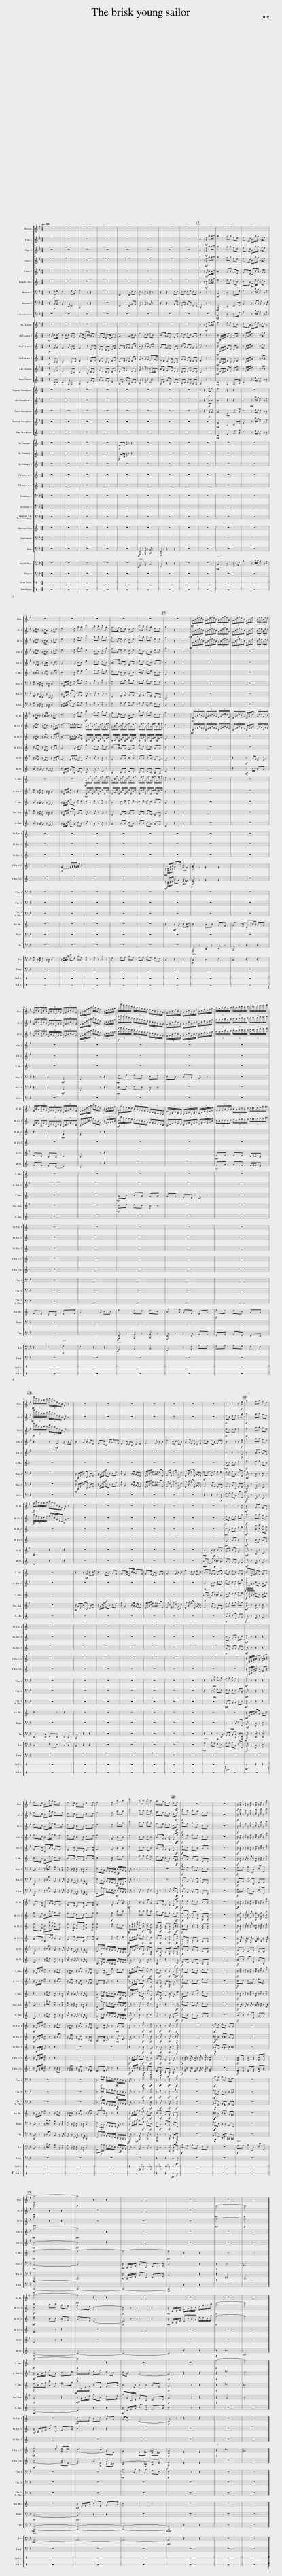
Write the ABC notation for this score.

X:1
%%score [ 1 [ 2 3 ] [ 4 5 ] 6 [ 7 8 ] 9 ] [ 10 [ 11 12 13 ] 14 15 ] [ 16 17 18 19 20 ] [ [ 21 22 23 ] [ ( 24 25 ) ( 26 27 ) ] [ 28 29 30 ] 31 32 33 ] [ 34 35 36 37 ]
L:1/8
Q:1/4=100
M:3/4
I:linebreak $
K:Bb
V:1 treble+8
V:2 treble
V:3 treble
V:4 treble
V:5 treble
V:6 treble transpose=-7
V:7 bass
V:8 bass
V:9 bass transpose=-12
V:10 treble transpose=3
V:11 treble transpose=-2
V:12 treble transpose=-2
V:13 treble transpose=-2
V:14 treble transpose=-9
V:15 treble transpose=-14
V:16 treble transpose=-2
V:17 treble transpose=-9
V:18 treble transpose=-14
V:19 treble transpose=-21
V:20 treble transpose=-26
V:21 treble transpose=-2
V:22 treble transpose=-2
V:23 treble transpose=-2
V:24 treble transpose=-7
V:25 treble transpose="-7 "
V:26 treble transpose=-7
V:27 treble transpose="-7 "
V:28 bass
V:29 bass
V:30 bass
V:31 treble transpose=-14
V:32 bass
V:33 bass
V:34 bass-8
V:35 bass
V:36 perc stafflines=1
K:none
V:37 perc stafflines=1
K:none
V:1
 z6 | z6 | z6 | z6 | z6 | %5
 z6 | z6 | z6 | z6 | z6 | %10
 z6 |$ z6 | z6 | z6 | z6 | %15
 z6 | z6 | (6:4:6F/B/d/f/d/B/ (6:4:6F/B/d/f/d/B/ (6:4:6G/B/e/g/e/G/ | (6:4:6F/B/d/f/d/B/ (3F/B/d/f (3B/f/e/(3A/e/d/ |$ (3G/d/c/(3F/c/B/ (6:4:6E/B/A/D/A/G/ (6:4:6D/G/B/d/B/G/ | %20
 (6:4:6F/A/c/f/a/c'/ (3f'/c'/a/f (6:4:6z/ d/e/f/g/a/ |!f! (6:4:6b/b'/a'/g'/f'/e'/ (6:4:6d'/c'/b/a/g/f/ (6:4:6e/d/c/B/A/G/ | (6:4:6F/A/c/e/c/A/ (6:4:6G/B/d/A/c/e/ (6:4:6B/d/f/d/f/a/ | (6:4:6b/a/b/c'/b/c'/ (6:4:6d'/c'/d'/e'/d'/e'/ (6:4:6f'/=e'/f'/g'/^g'/a'/ |$!ff! (6:4:6b'/f'/d'/b/c'/d'/ (6:4:6f'/d'/b/f/d/B/ F z | %25
 z6 | z6 | z6 | z6 | z6 | %30
 z6 | z6 | z2 z2 z!f! f | b2 ab ge |$ f>d Bb/a/ gf | %35
 e>d c>B d>e | f3 f bb | e'2 c'c' d'b | a>g fe d!ff!f | z6 | %40
 z6 |!f! z/ e/ z/ c/ z/ d/ z/ e/ z/ f/ z/ a/ |$!mp! b6- |!p! b2 z2 z2 | z6 | %45
 z6 | z6 | z6 |] %48
V:2
 z6 | z6 | z6 | z6 | z6 | %5
 z6 | z6 | z6 | z2 z!mf! f bb/d'/ | b2 ab ge | %10
 f>d Bb/a/ z/ g/f |$ z/ e/d z/ c/B z/ d/e | f3 f bb | e'2 c'c' d'b | a>g fe df | %15
 e'c' d'b ff | b2 z2 z2 |!mf!!mf! (6:4:6F/B/d/f/d/B/ (6:4:6F/B/d/f/d/B/ (6:4:6G/B/e/g/e/G/ | (6:4:6F/B/d/f/d/B/ (3F/B/d/f (3B/f/e/(3A/e/d/ |$ (3G/d/c/(3F/c/B/ (6:4:6E/B/A/D/A/G/ (6:4:6D/G/B/d/B/G/ | %20
 (6:4:6F/A/c/f/a/c'/ (3f'/c'/a/f (6:4:6z/ d/e/f/g/a/ |!f! (6:4:6b/b'/a'/g'/f'/e'/ (6:4:6d'/c'/b/a/g/f/ (6:4:6e/d/c/B/A/G/ | (6:4:6F/A/c/e/c/A/ (6:4:6G/B/d/A/c/e/ (6:4:6B/d/f/d/f/a/ | (6:4:6b/a/b/c'/b/c'/ (6:4:6d'/c'/d'/e'/d'/e'/ (6:4:6f'/=e'/f'/g'/^g'/a'/ |$!ff! (6:4:6b'/f'/d'/b/c'/d'/ (6:4:6f'/d'/b/f/d/B/ F z | %25
 z6 | z6 | z6 | z6 | z6 | %30
 z6 | z6 |!p! ec de fa |!f! b2 ab ge |$ f>d Bb/a/ g>f | %35
 e>d c>B d>e | f3 f bb | e'2 c'c' d'b | a>g fe d!ff!f |!f! e'c' d'b ff | %40
 z6 |!f! z/ e'/ z/ c'/ z/ d'/ z/ e'/ z/ f'/ z/ f'/ |$!mp! f'2 z2 z2 | z6 | z6 | %45
 z6 |!mp! d'6- |!p! d'6 |] %48
V:3
 z6 | z6 | z6 | z6 | z6 | %5
 z6 | z6 | z6 | z2 z!mf! f bb/d'/ | b2 ab ge | %10
 f>d Bb/a/ z/ g/f |$ z/ e/d z/ c/B z/ d/e | f3 f bb | e'2 c'c' d'b | a>g fe df | %15
 e'c' d'b ff | b2 z2 z2 |!mf! (6:4:6F/B/d/f/d/B/ (6:4:6F/B/d/f/d/B/ (6:4:6G/B/e/g/e/G/ | (6:4:6F/B/d/f/d/B/ (3F/B/d/f (3B/f/e/(3A/e/d/ |$ (3G/d/c/(3F/c/B/ (6:4:6E/B/A/D/A/G/ (6:4:6D/G/B/d/B/G/ | %20
 (6:4:6F/A/c/f/a/c'/ (3f'/c'/a/f (6:4:6z/ d/e/f/g/a/ |!f! (6:4:6b/b'/a'/g'/f'/e'/ (6:4:6d'/c'/b/a/g/f/ (6:4:6e/d/c/B/A/G/ | (6:4:6F/A/c/e/c/A/ (6:4:6G/B/d/A/c/e/ (6:4:6B/d/f/d/f/a/ | (6:4:6b/a/b/c'/b/c'/ (6:4:6d'/c'/d'/e'/d'/e'/ (6:4:6f'/=e'/f'/g'/^g'/a'/ |$!ff! (6:4:6b'/f'/d'/b/c'/d'/ (6:4:6f'/d'/b/f/d/B/ F z | %25
 z6 | z6 | z6 | z6 | z6 | %30
 z6 | z6 |!p! ec de f2 |!f! f2 ab ge |$ f>d Bb/a/ g>f | %35
 e>d c>B d>e | f3 f bb | e'2 c'c' d'b | a>g fe d!ff!f |!f! c'a be dc | %40
 z6 |!f! z/ b/ z/ a/ z/ b/ z/ b/ z/ d'/ z/ e'/ |$!mp! d'2 z2 z2 | z6 | z6 | %45
 z6 |!mp! f6- |!p! f6 |] %48
V:4
 z6 | z6 | z6 | z6 | z6 | %5
 z6 | z6 | z6 | z2 z!mf! f bb/d'/ | b2 ab ge | %10
 f>d Bb/a/ z/ g/f |$ z/ e/d z/ c/B z/ d/e | f3 f bb | e2 cc db | a>g fe df | %15
 ec dB ff | b2 z2 z2 | z6 | z6 |$ z6 | %20
 z6 | z6 | z6 | z6 |$ z2 z!mf! F BB/d/ | %25
 B2 AB GE | F>D B,B/A/ G>F | E>D CB, DE | F3 F BB | e2 cc dB | %30
 A>G FE DF | ec dB FF | B3 z z!f! f | b2 ab ge |$ f>d Bb/a/ gf | %35
 e>d c>B d>e | f3 F BB | e2 cc dB | A>G FE D!ff!!ff!f |!f! gf fe dc | %40
 z6 |!f! z/ e/ z/ f/ z/ f/ z/ g/ z/ a/ z/ c'/ |$!mp! b6- |!pp! b4 z2 | z6 | %45
 z6 | z6 | z6 |] %48
V:5
 z6 | z6 | z6 | z6 | z6 | %5
 z6 | z6 | z6 | z2 z!mf! F BB/d/ | B2 AB GE | %10
 F>D B,B/A/ z/ G/F |$ z/ E/D z/ C/B, z/ D/E | F3 F BB | e2 cc dB | A>G FE DF | %15
 ec dB FF | B2 z2 z2 | z6 | z6 |$ z6 | %20
 z6 | z6 | z6 | z6 |$ z6 | %25
 z6 | z6 | z6 | z6 | z6 | %30
 z6 | z6 | z2 z2 z!f! F | B2 AB GE |$ F>D B,B/A/ GF | %35
 E>D C>B, D>E | F3 F BB | e2 cc dB | A>G FE D!ff!F |!f!!f! ec dB AA | %40
 z6 |!f! z/ B/ z/ c/ z/ d/ z/ e/ z/ f/ z/ f/ |$!mp! B6- |!pp! B4 z2 | z6 | %45
 z6 | z6 | z6 |] %48
V:6
[K:F] z6 | z6 | z6 | z6 | z6 | %5
 z6 | z6 | z6 | z2 z!mf! c ff/a/ | f2 ef dB | %10
 c>A Ff/e/ z/ d/c |$ z/ B/A z/ G/F z/ A/B | c3 c ff | b2 gg af | e>d cB Ac | %15
 bg af cc | F2 z2 z2 | z6 | z6 |$ z6 | %20
 z6 | z6 | z6 | z6 |$ z6 | %25
 z6 | z6 | z6 | z6 | z6 | %30
 z6 | z6 |!mp! Bd cd e2 |!f! f2 ef dB |$ c>A Ff/e/ dc | %35
 B>A G>F A>B | c3 c ff | b2 gg af | e>d cB A!ff!^F |!f! BG A=F CC | %40
 z6 |!f! z/ B/ z/ G/ z/ A/ z/ B/ z/ c/ z/ e/ |$!mp! f6- | f6- | f6- | %45
!pp! f2 z2 z2 | z6 | z6 |] %48
V:7
 z2 z2!p! F,G, | F,4 G,>A, | B,3 z z2 | z6 | F,,3 F,, F,F, | %5
 E, z F, z F, z | z2 z2 F,F, | E,F, F,G, F,E, | D,3 z z2 |!mf! B,,2 D,2 E,>G, | %10
 B,2 z D/C/ B, z/ A,/ |$ G, z/ F,/ E, z/ D,/ C,2 | z/ F,,/A,,/C,/ F,A, DC | B, z C z D z | A,2 B,C DC | %15
 B,C DB, A,G, | F,2 z2 z2 | z6 | z6 |$ z2 z2!mf! G,,2 | %20
 F,,3 z z2 |!mp! G,B, A,G, F,G, | F,E, D,C, B,, z | z6 |$ z6 | %25
!mf! z/ B,,,/F,,/B,,/ D,D,, E,,G,, | z/ B,,/F,/B,/ DD, E,G, | B, B,,2 D,/C,/ B,,/A,,/G,, | F,,/A,,/C,/F,/ A,B,/A,/ G,G,, | _A,,F, =A,,F, B,,F, | %30
 F,,C,/F,/ A,F,, B,,/A,,/G,, | _G,F,- F,B, A,=G, | G,A, B,C, F,F,, |!mf! B,, z D, z E, z |$ B,, z z/ D/C B, z/ A,/ | %35
 G, z/ F,/ E, z/ D,/ C,2 | F,C,/B,,/ A,,/G,,/F,,/E,,/!ff! D,/C,/B,,/A,,/ | G,, z z2 z2 | z6 |!f! CA, B,G, F,E, | %40
 z6 |!f! G,A, B,C, F,F,, |$!mp! B,,6- | B,,6 |!mf! z/ B,,,/D,,/F,,/ B,,D,, E,,>G,, | %45
 B,,4 z2 |!p! z2 D,4 | _A,,6 |] %48
V:8
 z2 z2!p! B,,B,, | B,,3 D,, E,,2 | B,,,3 z z2 | z6 | F,,3 F,, B,,A,, | %5
 G,, z A,, z B,, z | z2 z2 B,,A,, | G,,A,, B,,G,, F,,E,, | B,,,3 z z2 |!mf! B,,,2 D,,2 E,,>G,, | %10
 B,,2 z D,/C,/ B,, z/ A,,/ |$ G,, z/ F,,/ E,, z/ D,,/ C,,2 | z/ F,,/A,,/C,/ F,F,, B,,A,, | G,, z A,, z B,, z | F,,2 G,,A,, B,,A,, | %15
 G,,A,, B,,G,, F,,E,, | B,,,2 z2 z2 | z6 | z6 |$ z2 z2!mf! G,,2 | %20
 F,,3 z z2 |!mp! E,G, F,E, D, z | z6 | z6 |$ z6 | %25
!mf! z/ B,,,/F,,/B,,/ D,D,, E,,G,, | z/ B,,/F,/B,/ DD, E,G, | B, B,,2 D,/C,/ B,,/A,,/G,, | F,,/A,,/C,/F,/ A,B,/A,/ G,G,, | _A,,F, =A,,F, B,,F, | %30
 F,,C,/F,/ A,F,, B,,/A,,/G,, | A,,2 B,,G,, F,,E,, | G,,A,, B,,C,, F,,F,, |!mf! B,,, z D,, z E,, z |$ B,,, z z/ D,/C, B,, z/ A,,/ | %35
 G,, z/ F,,/ E,, z/ D,,/ C,,2 | F,C,/B,,/ A,,/G,,/F,,/E,,/!ff! D,,/C,,/B,,,/A,,/ | G,, z z2 z2 | z6 |!f! C,A,, B,,G,, F,,E,, | %40
 z6 |!f! G,,A,, B,,C,, F,,F,, |$!mp! B,,,6- | B,,,6 |!mf! z/ B,,,/D,,/F,,/ B,,D,, E,,>G,, | %45
 B,,4 z2 |!p! z2 =E,,4 | B,,,6 |] %48
V:9
 z6 | z6 | z6 | z6 | z6 | %5
 z6 | z6 | z6 | z6 |!mf! B,,2 D,2 E,>G, | %10
 B,2 z D/C/ B, z/ A,/ |$ G, z/ F,/ E, z/ D,/ C,2 | z/ F,/A,/C/ FF, B,A, | G, z A, z B, z | F,2 G,A, B,A, | %15
 G,A, B,G, F,E, | B,,2 z2 z2 | z6 | z6 |$ z6 | %20
 z6 | z6 | z6 | z6 |$ z6 | %25
 z6 | z6 | z6 | z6 | z6 | %30
 z6 | z2 z2 z!p! E, | G,A, B,C, F,F,, |!f! B,,, z D,, z E,, z |$ B,,, z z/ D,/C, B,, z/ A,,/ | %35
 G,, z/ F,,/ E,, z/ D,,/ C,,2 | F,,C/B,/ A,/G,/F,/E,/!ff! D,/C,/B,,/A,,/ | G,, z A,, z B,, z | F,, z z C, D,!ff!G,, |!f! C,A,, B,,G,, F,,E,, | %40
 z6 |!f! G,A, B,C, F,F,, |$!mf! B,,,6- | B,,,6- | B,,,6- | %45
!p! B,,,2 z2 z2 | z6 | z6 |] %48
V:10
[K:G] z6 | z6 | z6 | z6 | z6 | %5
 z6 | z6 | z6 | z2 z!mf! d gg/b/ | g2 fg ec | %10
 d>B Gg/f/ z/ e/d/ z/ |$ z/ c/B/ z/ z/ A/G/ z/ z/ B/c | d3 d gg |!mf! c'2 aa bg | f>e dc Bd | %15
 c'a bg dd | g2 z2 z2 |!mf! (6:4:6D/G/B/d/B/G/ (6:4:6D/G/B/d/B/G/ (6:4:6E/G/c/e/c/E/ | (6:4:6D/G/B/d/B/G/ (3D/G/B/d (3G/d/c/(3F/c/B/ |$ (3E/B/A/(3D/A/G/ (6:4:6C/G/F/B,/F/E/ (6:4:6B,/E/G/B/G/E/ | %20
 (6:4:6D/F/A/d/f/a/ (3d'/a/f/d (6:4:6z/ B/c/d/e/f/ |!f! (6:4:6G/g/f/e/d/c/ (6:4:6B/A/G/F/E/D/ (6:4:6C/B,/A,/G,/F,/E,/ | (6:4:6D/F,/A,/C/A,/F,/ (6:4:6E,/G,/B,/F,/A,/C/ (6:4:6G,/B,/D/B,/D/F/ | (6:4:6G/F/G/A/G/A/ (6:4:6B/A/B/c/B/c/ (6:4:6d/^c/d/e/=f/^f/ |$!ff! (6:4:6g/d'/b/g/a/b/ (6:4:6d'/b/g/d/B/G/ D z | %25
 z6 | z6 | z6 | z6 | z6 | %30
 z6 | z6 | z2 z2 z d |!mf! B2 FG EC |$ D>B, G,G/F/ ED | %35
 C>B, A,>G, B,>C | D3 D GG |!ff! c2 AA BG | F>E DC B,!ff!d |!f! ed dc BA | %40
 z6 |!f!!f! z/ c/ z/ d/ z/ d/ z/ e/ z/ f/ z/ a/ |$ g6- |!pp! g2 z2 z2 | z6 | %45
 z6 | z6 | z6 |] %48
V:11
[K:C] z2!mp! z G cc/e/ | c2 Bc AF | G>E Cc/B/ AG | F>E D>C EF | G3 G cc | %5
 f2 dd ec | B>A GF EG | fd ec GG | c3 z z2 |!mf! z/ G,/C/E/ GE FA | %10
 z/ E/G/c/ e2 z/ a/g |$ z/ f/e z/ d/c z/ A/c/e/ | d2- d/e/f/d/ ed | G/c/g/G/ d/g/G/e/ g/G/f/g/ | G/B/g/G/ c/g/G/d/ g/G/e/g/ | %15
 G/f/g/G/ e/g/G/f/ g/G/^f/g/ | e2 z2 z2 |!mf! (6:4:6G,/C/E/G/E/C/ (6:4:6G,/C/E/G/E/C/ (6:4:6A,/C/F/A/F/C/ | (6:4:6G,/C/E/G/E/C/ (3G,/C/E/G (3C/G/F/(3B,/F/E/ |$ (3A,/E/D/(3G,/D/C/ (6:4:6F,/C/B,/E,/B,/A,/ (6:4:6E,/A,/C/E/C/A,/ | %20
 (6:4:6G,/B,/D/G/B/d/ (3g/d/B/G (6:4:6z/ E/F/G/A/B/ |!mf! (6:4:6c/c'/b/a/g/f/ (6:4:6e/d/c/B/A/G/ (6:4:6F/E/D/C/B,/A,/ | (6:4:6G,/B,/D/F/D/B,/ (6:4:6A,/C/E/B,/D/F/ (6:4:6C/E/G/E/G/B/ | (6:4:6c/B/c/d/c/d/ (6:4:6e/d/e/f/e/f/ (6:4:6g/^f/g/a/^a/=b/ |$!ff! (6:4:6c'/g/e/c/d/e/ (6:4:6g/e/c/G/E/C/ G, z | %25
 z6 | z6 | z6 | z6 | z6 | %30
 z6 | z6 |!p! fd ef gb |!f! c'2 bc' af |$ g>e cc'/b/ ag | %35
 f>e d>c e>f | g3!f! g c'c' | f'2 d'd' e'c' | b>a gf e!ff!g |!f! [Ff][Dd] [Ee][Cc] [G,G][G,G] | %40
 z6 |!f! z/ [Ff]/ z/ [Dd]/ z/ [Ee]/ z/ [Ff]/ z/ [Gg]/ z/ [Bb]/ |$!f! [cc']2 bc' af | g>e c4- |!p! c z z2 z2 | %45
!mp! z/ C/D/E/ G/A/c/d/ e/g/a/c'/ |!p! e'6- | e'6 |] %48
V:12
[K:C] z2!p! z2 EF | E3 G CD | E3 z C>D | CB, A,G, CE | D>E FF EB | %5
 Ac BA GA | G>F ED CD | cG GF EF | G3 z z2 |!mf! z/ E,/G,/C/ EC CF | %10
 z/ C/E/G/ c2 z/ e/d |$ z/ c/B z/ A/G z/ F/A/c/ | B2- B/c/d/B/ GE | G,/C/G/G,/ D/G/G,/E/ G/G,/F/G/ | G,/B,/G/G,/ C/G/G,/D/ G/G,/E/G/ | %15
 G,/F/G/G,/ E/G/G,/F/ G/G,/^F/G/ | E2 z2 z2 | z6 | z6 |$ z2 z2!mp! [CE]2 | %20
 [B,D]3 z z2 | z6 | z6 | z6 |$ z6 | %25
 z6 | z6 | z6 | z6 | z6 | %30
 z6 | z6 |!pp! cA cd ef |!mf! [eg]2 [Bb][cc'] [Aa][Ff] |$ [Gg]>[Ee] [Cc][cc']/[Bb]/ [Aa][Gg] | %35
 [Ff]>[Ee] [Dd]>[Cc] [Ee]>[Ff] | [Gg]3 f ed |!ff! c/[Af]/[ca]/[fc']/ [db][Ba] [cg][Fe] | [Gd][Dc] [EB][B,A] [CG]!ff![G^c] |!f! [Ad][GB] [Gc][Fc] [EB][DA] | %40
 z6 |!f! z/ [Ac]/ z/ [GB]/ z/ [Gc]/ z/ [cd]/ z/ [Be]/ z/ [df]/ |$!mf! [ce]2 Bc AF | G>E C4- |!p! C z z2 z2 | %45
!mp! z/ A,/G,/D/ C/c/A/G/ e/d/c/a/ |!p! g6- | g6 |] %48
V:13
[K:C] z2!p! z2 G,A, | G,4 A,>B, | C3 z C>D | CB, A,G, CE | B,>C DB, CG | %5
 FA GF E3/2F/4E/4 | DC B,>A, G,G, | FF EC [B,E][B,D] | [CE]3 z z2 |!mf! z/ G,/E,/G,/ CG, A,C | %10
 z/ G,/C/E/ G2 z/ A/G |$ z/ F/E z/ D/C z/ E/F | G3 G ce | f2 dd ec | B>A GF EG | %15
 fd ec GG | c2 z2 z2 | z6 | z6 |$ z6 | %20
 z6 | z6 | z6 | z6 |$ z6 | %25
 z6 | z6 | z6 | z6 | z6 | %30
 z6 | z6 |!pp! F2 GA B2 |!mf! c2 Bc AF |$ G>E Cc/B/ AG | %35
 F>E D>C E>F | G3 f ed |!ff! c/c/f/a/ gf ec | BA GF E!ff![Ae] |!f! [A,F][G,D] [G,E]C B,B, | %40
 z6 |!f! z/ [CF]/ z/ [G,D]/ z/ [G,E]/ z/ [A,C]/ z/ [B,E]/ z/ [B,F]/ |$ [CE]3 z z2 | z6 | z6 | %45
 z6 | z6 | z6 |] %48
V:14
[K:G] z2!p! z2 DE | D4 G,A, | B,3 G, CB, | ED CB, CE | D>E F2 DD | %5
 G z A z B-B/c/4B/4 | AG F>E DD | CD DE DC | B,3 z z2 |!mf! z/ D/B,/D/ GD EG | %10
 z/ D/G/B/ d2 z/ B/A |$ z/ G/F z/ E/D z/ C/E/G/ | F2- F/G/A/F/ DD | G z A z B z | F2 GA BA | %15
 GA BG FE | D2 z2 z2 | z6 | z2!f! z G/F/ ED |$ CB, A,G, B,2 | %20
 A,3 z z2 | z6 | z6 |!mp! CD DC B,/_B,/A, |$ G,2 z2 z2 | %25
 z6 | z6 | z6 | z6 | z6 | %30
 z6 |!mp!!mp! A2 B!p!!p!c BA | GA BG F2 |!mf! G z B, z C z |$ G, z z/ B/A G z/ F/ | %35
 E z/ D/ C z/ B,/ A,2 | D!f!c/B/ A/G/F/E/ D/C/B,/A,/ |!ff! G,/E/G/c/ AF GC | DA, B,F, G,!ff!E, |!f! AF GE DC | %40
 z6 |!f! ED DE DC |$ D3 z z2 | z6 | z6 | %45
 z6 | z6 | z6 |] %48
V:15
[K:C] z2 z2!p! CC | C3 E, F,2 | G,3 C FE | AG FE D2 | G,D GG, CB, | %5
 A, z B, z C z | G,D GG, CB, | A,B, CA, G,F, | G,3 z z2 |!mp! C2 E,2 F,>A, | %10
 C2 z e/d/ c z/ B/ |$ A z/ G/ F z/ E/ D2 | z/ G,/B,/D/ GG, CB, | A, z B, z C z | G,2 A,B, CB, | %15
 A,B, CA, G,F, | C2 z2 z2 | z6 | z2!mf! z c/B/ AG |$ FE DC- C2 | %20
 B,3 z z2 | z6 | z6 |!mp! FG GF E/_E/D |$ C2 z2 z2 | %25
 z6 | z6 | z6 | z6 | z6 | %30
 z6 |!mp!!mp! _AG- G!p!!p!c =B=A | AG GF EF |!mf! G z E z F z |$ C z z/ e/d c z/ B/ | %35
 A z/ G/ F z/ E/ D2 | G,!f!D/C/ B,/A,/G,/F,/ E/D/C/B,/ | A, z B, z C z | G, z z2 z!f! A, |!f! DB, CA, G,F, | %40
 z6 |!f! AB cD GG, |$!mp! C6- | C6- | C6- | %45
 C2 z2 z2 |!p!!p! z2 _B4 | _G,6 |] %48
V:16
[K:C] z6 | z6 | z6 | z6 | z6 | %5
 z6 | z6 | z6 | z2 z2!p! ef | e2 z2 z2 | %10
 z6 |$ z6 | z6 |!mf! G/c/g/G/ d/g/G/e/ g/G/f/g/ | G/B/g/G/ c/g/G/d/ g/G/e/g/ | %15
 G/f/g/G/ e/g/G/f/ g/G/^f/g/ | e z z2 z2 | z6 | z6 |$ z6 | %20
 z6 | z6 | z6 | z6 |$ z6 | %25
 z2 z!mf! G cc/e/ | c2 Bc AF | G>E Cc/B/ A>G | F>E DC EF | G3 G cc | %30
 f2 dd ec | B>A GF EG | fd ec GG |!f! cC/E/ GE FA |$ z/ E/G/c/ e z z/ e/d | %35
 z/ c/B z/ A/G z/ F/E | D>E Ff ed |!ff! c/f/a/c'/ ba ge | dc BA G!fff!g |!f! fd ec ed | %40
 z6 |!f! z/ f/ z/ d/ z/ e/ z/ f/ z/ g/ z/ b/ |$!ff! c'6- |!p! c'4 z2 | z6 | %45
 z6 |!p! g6- | g6 |] %48
V:17
[K:G] z6 | z6 | z6 | z6 | z6 | %5
 z6 | z6 | z6 | z2 z2!p! Bc | B2 z2 z2 | %10
 z2!mp! z b/a/ g z/ f/ |$ e z/ d/ c z/ B/ A2 | z/ D/F/A/ d z z2 |!mp! D/G/d/D/ A/d/D/B/ d/D/c/d/ | D/F/d/D/ G/d/D/A/ d/D/B/d/ | %15
 D/c/d/D/ B/d/D/c/ d/D/^c/d/ | B2 z2 z2 | z6 | z6 |$ z6 | %20
 z6 | z6 | z6 | z6 |$ z6 | %25
 z6 | z6 | z6 | z6 | z6 | %30
 z6 |!p! A2 Bc d/e/f | ge de fa |!f! g/D/G/B/ dB Ac |$ z/ G/B/d/ g z z/ B/A | %35
 z/ G/F z/ E/D z/ F/E | D>E F z z2 |!ff! z/ G/B/e/ dc BG | FE DC B, z |!f! ed dc fe | %40
 z6 |!f! cd de fd |$!mf! z/ G/B/d/ gB c>e |!f! g>g fg ec | d<B G4- | %45
!p! G2 z2 z2 |!p! z2 =f4 | d6 |] %48
V:18
[K:C] z6 | z6 | z6 | z6 | z6 | %5
 z6 | z6 | z6 | z2 z2!p! GA | G2!mp! E2 F>A | %10
 c2 z e/d/ c z/ B/ |$ A z/ G/ F z/ E/ D2 | z/ G/B/d/ gB ed | c z d z e z | B2 cd ed | %15
 cd ec BA | G2 z2 z2 | z6 | z6 |$ z6 | %20
 z6 |!mp! Ac BA GA | GF ED C z | z6 |$ z6 | %25
 z6 | z6 | z6 | z6 | z6 | %30
 z6 |!p! _AG- Gc =B=A | cf ef gf |!f! e/E/G/c/ ec c_e |$ z2 z/ =e/d c z/ B/ | %35
 A z/ G/ F z/ E/ D2 | G!f!f/e/ d/c/B/A/ G/!ff!F/E/D/ | C/A/c/f/ dB cF | GD EB, C!ff! z |!f! Ad Gc eB | %40
 z6 |!f! z/ c/ z/ d/ z/ e/ z/ c/ z/ g/ z/ f/ |$!f! e/c/e/g/ c'e f>a |!mf! c'/C/E/G/ cE F>A | c>c Bc AF | %45
!p! G3 z z2 |!p! z2 _d4 | _B6 |] %48
V:19
[K:G] z6 | z6 | z6 | z6 | z6 | %5
 z6 | z6 | z6 | z6 |!mp! G2 B,2 C>E | %10
 G2 z b/a/ g z/ f/ |$ e z/ d/ c z/ B/ A2 | z/ D/F/A/ dD GF | E z F z G z | D2 EF GF | %15
 EF GE DC | G2 z2 z2 | z6 | z6 |$ z6 | %20
 z6 |!mp! ce dc B z | z6 | z6 |$ z6 | %25
!mf! z/ G/D/G/ BB, CE | z/ G/d/g/ bB ce | g G2 B/A/ G/F/E | D/F/A/d/ fg/f/ eE | =Fd ^Fd Gd | %30
 DA/d/ fD G/F/E | F2 GE DC | ef ga ba |!mf! g z B z c z |$ G z z/ b/a g z/ f/ | %35
 e z/ d/ c z/ B/ A2 | Da/g/ f/e/d/c/ B/A/G/!ff!F/ | E z!f! F z G z | D z z2 z!ff! E |!f! af ge dc | %40
 z6 |!f! z/ E/ z/ F/ z/ G/ z/ A/ z/ d/ z/ D/ |$!p! G4 z2 |!mf! z/ G/B/d/ gB c>e | g/G/B,/D/ GB, C>E | %45
!p! G3 z z2 |!p! z2 G4 | B6 |] %48
V:20
[K:C] z6 | z6 | z6 | z6 | z6 | %5
 z6 | z6 | z6 | z6 |!mp! C2 E2 F>A | %10
 c2 z e/d/ c z/ B/ |$ A z/ G/ F z/ E/ D2 | z/ G/B/d/ gG cB | A z B z c z | G2 AB cB | %15
 AB cA GF | C2 z2 z2 | z6 | z6 |$ z6 | %20
 z6 | z6 | z6 | z6 |$ z6 | %25
 z6 | z6 | z6 | z6 | z6 | %30
 z6 | z6 |!p! AB cD GG |!f! C z E z F z |$ C z z/ e/d c z/ B/ | %35
 A z/ G/ F z/ E/ D2 | Gd/c/ B/A/G/F/ E/D/C/B,/ |!f! A z B z c z | G z z D E!ff!A |!f! dB cA GF | %40
 z6 |!f! AB cD GG |$!mp! C6- | C2 z2 z2 |!mf! z/ C/E/G/ cE F>A | %45
 c3 z z2 | z6 | z6 |] %48
V:21
[K:C] z6 | z6 | z6 | z6 |!p! D>E F z z2 | %5
 z6 | z6 | z6 | z6 | z6 | %10
 z6 |$ z6 | z6 | z6 | z6 | %15
 z6 | z6 | z6 | z6 |$ z6 | %20
 z6 | z6 | z6 | z6 |$ z6 | %25
 z6 | z6 | z6 | z6 | z6 | %30
 z6 | z6 | z6 | z6 |$!mf! z/ E/G/c/ e z z/ e/d | %35
 z/ c/B z/ A/G z/ F/E | D>E F z!mp! GG | c z z a z e | z c z A z!f! [eg] | z6 | %40
!f!!f! fd ec GG | z6 |$ z6 |!mf! c>c Bc AF | G<E C4- | %45
!p! C z z2 z2 | z6 | z6 |] %48
V:22
[K:C] z6 | z6 | z6 | z6 |!p! G,>C D z z2 | %5
 z6 | z6 | z6 | z6 | z6 | %10
 z6 |$ z6 | z6 | z6 | z6 | %15
 z6 | z6 | z6 | z6 |$ z6 | %20
 z6 | z6 | z6 | z6 |$ z6 | %25
 z6 | z6 | z6 | z6 | z6 | %30
 z6 | z6 |!p! cA GA Bd |!mf! e z z2 z2 |$!mf! z/ C/E/G/ c z z/ A/G | %35
 z/ F/E z/ D/C z/ B,/A, | G,>A, B, z!mp! ED | C z z f z c | z A z F z!f! [G^c] | z6 | %40
!f!!f! ^c^A B=A GF | z6 |$!mf! z/ C/E/G/ cE F>A | c2 z2 z2 | z6 | %45
 z6 | z6 | z6 |] %48
V:23
[K:C] z6 | z6 | z6 | z6 | z6 | %5
 z6 | z6 | z6 | z6 | z6 | %10
 z6 |$ z6 | z6 | z6 | z6 | %15
 z6 | z6 | z6 | z6 |$ z6 | %20
 z6 | z6 | z6 | z6 |$ z6 | %25
 z6 | z6 | z6 | z6 | z6 | %30
 z6 | z6 |!p! AF GA GF |!mf! E z z2 z2 |$ z/ G,/C/E/ G z z2 | %35
 z6 | z6 | z2 z B z F | z D z D z!f! [EA] | z6 | %40
!f!!f! _AF A=A _B=B | z6 |$ z6 | z6 | z6 | %45
 z6 | z6 | z6 |] %48
V:24
[K:F] z6 | z6 | z6 | z6 | z6 | %5
 z6 | z6 | z6 | z6 | z6 | %10
 z6 |$ z6 |!p! [E-G]2 [EG]/[FA]/[GB]/[EG]/ [FA] z | z6 | z6 | %15
 z6 |!mp! z/ C/F/A/ c>_c B2 | A z z2 z2 | z6 |$ z6 | %20
 z6 | z6 | z6 | z6 |$ z6 | %25
 z6 | z6 | z6 | z6 | z6 | %30
 z6 | z6 | z6 |!f! z/ [A,C]/[CF]/[FA]/ [Ac][FA] [FB][_Ad] |$ z/ [CF]/[FA]/[=Ac]/ [cf] z z2 | %35
 z6 | z6 |!ff! z/ B/d/f/ ed cA | GF ED C z |!f! z/ [DB]/ z/ [CG]/ z/ [CA]/ z/ [DB]/ z/ [Ec]/ z/ [Ec]/ | %40
 z6 |!f! [DB][CG] [CA][FB] [Ec][Ce] |$!mf! A4 G2 | F4- FE | F2 E_E D_D | %45
!p! C2 z2 z2 |!p! z2 _c4 | _A6 |] %48
V:25
[K:F] x6 | x6 | x6 | x6 | x6 | %5
 x6 | x6 | x6 | x6 | x6 | %10
 x6 |$ x6 | x6 | x6 | x6 | %15
 x6 | x/ F,/A,/C/ F2- FE | F x5 | x6 |$ x6 | %20
 x6 | x6 | x6 | x6 |$ x6 | %25
 x6 | x6 | x6 | x6 | x6 | %30
 x6 | x6 | x6 | x6 |$ x6 | %35
 x6 | x6 | x6 | x6 | x6 | %40
 x6 | x6 |$ f3 e d_d | c3 _c B2 | A4 ^G2 | %45
 A2 x4 | x6 | x6 |] %48
V:26
[K:F] z6 | z6 | z6 | z6 | z6 | %5
 z6 | z6 | z6 | z6 | z6 | %10
 z6 |$ z6 | z6 | z6 | z6 | %15
 z6 |!mf! z/ A,/C/F/ A2 G2 |!p! C z z2 z2 | z6 |$ z6 | %20
 z6 | z6 | z6 | z6 |$ z6 | %25
 z6 | z6 | z6 | z6 | z6 | %30
 z6 | z6 | z6 |!f! z/ [F,C]/[A,F]/[CA]/ [Fc][CA] [DG][FB] |$ z/ [CF]/[FA]/[Ac]/ [cf] z z/ [Ad]/[Gc] | %35
 z/ [FB]/[EA] z/ [DG]/[CF] z/ [EG]/[DF] | [CE]>[DF] [EG] z z2 |!ff! z/ [DF]/[FB]/[Bd]/ [Gc][EB] [FA][B,F] | [CE][G,D] [A,C][E,B,] [F,A,] z |!f! z/ [DG]/ z/ [CE]/ z/ [CF]/ z/ [DF]/ z/ [CA]/ z/ [DG]/ | %40
 z6 |!f! [DF][CE] [CF][DG] [CA][GB] |$!mf! c4 B2 | E3 _E D_D | C3 _C B,2 | %45
!p! A,2 z2 z2 | z6 | z6 |] %48
V:27
[K:F] x6 | x6 | x6 | x6 | x6 | %5
 x6 | x6 | x6 | x6 | x6 | %10
 x6 |$ x6 | x6 | x6 | x6 | %15
 x6 | x/ F,/A,/C/ FE D_D | F x5 | x6 |$ x6 | %20
 x6 | x6 | x6 | x6 |$ x6 | %25
 x6 | x6 | x6 | x6 | x6 | %30
 x6 | x6 | x6 | x6 |$ x6 | %35
 x6 | x6 | x6 | x6 | x6 | %40
 x6 | x6 |$ F4- FE- | A2 _A2 G2 | F4- FE | %45
 F2 x4 | x6 | x6 |] %48
V:28
 z6 | z6 | z6 | z6 | z6 | %5
 z6 | z6 | z6 | z6 | z6 | %10
 z6 |$ z6 | z6 | z6 | z6 | %15
 z6 | z6 | z6 | z6 |$ z6 | %20
 z6 | z6 | z6 | z6 |$ z6 | %25
 z6 | z6 | z6 | z6 | z6 | %30
 z6 | z2 z!pp! E DC | B,C DB, A,2 |!mf! B, z z2 z2 |$ z6 | %35
 z6 | z!f! E/D/ C/B,/A,/G,/!ff! F,/E,/D,/C,/ | B,, z z G z D | z B, z G, z!f!!f! F | z6 | %40
!f!!f! EC DB, _A,=A, | z6 |$ z6 | z6 |!mp! B,>B, A,B, G,E, | %45
!p! F,3 z z2 | z6 | z6 |] %48
V:29
 z6 | z6 | z6 | z6 | z6 | %5
 z6 | z6 | z6 | z6 | z6 | %10
 z6 |$ z6 | z6 | z6 | z6 | %15
 z6 | z6 | z6 | z6 |$ z6 | %20
 z6 | z6 | z6 | z6 |$ z6 | %25
 z6 | z6 | z6 | z6 | z6 | %30
 z6 | z2 z!pp! B, A,G, | G,F, F,E, D,C, |!mf! B,, z z2 z2 |$ z6 | %35
 z6 | z!f! E/D/ C/B,/A,/G,/!ff! F,/E,/D,/C,/ | B,, z z E z B, | z G, z E, z!f! =B, | z6 | %40
!f!!f! _G,E, F,D, _D,_C, | z6 |$ z6 | z6 | z6 | %45
 z6 | z6 | z6 |] %48
V:30
 z6 | z6 | z6 | z6 | z6 | %5
 z6 | z6 | z6 | z6 | z6 | %10
 z6 |$ z6 | z6 | z6 | z6 | %15
 z6 | z6 | z6 | z6 |$ z6 | %20
 z6 | z6 | z6 | z6 |$ z6 | %25
 z6 | z6 | z6 | z6 | z6 | %30
 z6 | z6 |!pp! G,,A,, B,,C, D,E, |!mf! F, z z2 z2 |$ z6 | %35
 z6 | z!f! C,/B,,/ A,,/G,,/F,,/E,,/!ff! D,,/C,/B,,/A,,/ | G,, z z A, z E, | z C, z A,, z!f! G, | z6 | %40
!f!!f! =B,,^G,, A,,=G,, _A,,F,, | z6 |$ z6 | z6 | z6 | %45
 z6 | z6 | z6 |] %48
V:31
[K:C] z6 | z6 | z6 | z6 | z6 | %5
 z6 | z6 | z6 | z6 | z6 | %10
 z6 |$ z6 | z6 | z6 | z6 | %15
 z6 | z2!mf! z G cc/e/ | c2 Bc AF | G>E Cc/B/ AG |$ FE DC E>F | %20
 G3 G cc | f2 dd ec | B>A GF EG |!f! fd ec GG |$ c3 z z2 | %25
 z6 | z6 | z6 | z6 | z6 | %30
 z6 | z6 | z6 |!mf! z/ C/E/G/ cG Ac |$ z/ G/c/e/ g z z/ e/d | %35
 z/ c/B z/ A/G z/ B/A | G>A B z z2 |!f! z/ c/f/a/ gf ec | BA GF E!f!E | z6 | %40
!f!!f!!f!!f! ^c^A B=A =G=F | z6 |$ z6 |!mf! z/ C/E/G/ cE F>A | c2 z2 z2 | %45
 z6 | z6 | z6 |] %48
V:32
 z6 | z6 | z6 | z6 | z6 | %5
 z6 | z6 | z6 | z6 | z6 | %10
 z6 |$ z6 | z6 | z6 | z6 | %15
 z6 | z6 | z6 | z6 |$ z6 | %20
 z6 | z6 | z6 | z6 |$ z6 | %25
 z6 | z6 | z6 | z6 | z6 | %30
 z6 | z6 | z2!mp! z C, F,F,, |!mf! B,, z D, z E, z |$ B,, z z/ D/C B, z/ A,/ | %35
 G, z/ F,/ E, z/ D,/ C,2 | F,!f!C,/B,,/ A,,/G,,/F,,/E,,/ D,,/ z/ z |!f! z/ G,/B,/E/ CA, B,E, | F,C, D,A,, B,,F,, | z6 | %40
!f!!f!!f!!f! _G,E, D,D, _A,,F,, | z6 |$!mp! B,,6- |!pp! B,,2 z2 z2 | z6 | %45
 z6 | z6 | z6 |] %48
V:33
 z6 | z6 | z6 | z6 | z6 | %5
!p! [G,,,G,,] z [A,,,A,,] z [B,,,B,,] z | [F,,,F,,] z z2 z2 | z6 | z6 | z6 | %10
 z6 |$ z6 | z6 | z6 | z6 | %15
 z6 | z6 |!p! B,,, z D,, z E,, z | B,,, z z2 z2 |$ z6 | %20
 z6 |!p! [G,,,G,,] z [A,,,A,,] z [B,,,B,,] z | [F,,,F,,] z z F,, B,,A,, | G,,A,, B,,G,, F,,E,, |$ D,,>E,, F,,E,, D,,C,, | %25
 B,,, z z2 z2 | z6 | z6 | z6 | z6 | %30
 z6 | z2 z2!p! z E,, | G,,A,, B,,[C,,C,] F,,[F,,,F,,] |!mf! [B,,,B,,] z [D,,D,] z [E,,E,] z |$ [B,,,B,,] z z/ D,/C, B,, z/ A,,/ | %35
 G,, z/ F,,/ E,, z/ D,,/ C,,2 | F,,C,/B,,/ A,,/G,,/F,,/E,,/ D,,/C,,/B,,,/A,,,/ |!ff! [G,,,G,,] z!mf! [A,,,A,,] z [B,,,B,,] z | [F,,,F,,] z z C,, D,,!f![G,,,G,,] | z6 | %40
!f!!f!!f!!f! =B,,^G,, D,,=G,, ^C,,=B,,, | z6 |$!mp! [B,,,B,,]6- | [B,,,B,,]6- | [B,,,B,,]6- | %45
!ppp! [B,,,B,,]2 z2 z2 | z6 | z6 |] %48
V:34
 z6 | z6 | z6 | z6 | z6 | %5
!p! G,,2 A,,2 B,,2 | F,,2 z2 z2 | z6 | z6 |!mp! B,,2 D,2 E,>G, | %10
 B,2 z D/C/ B, z/ A,/ |$ G, z/ F,/ E, z/ D,/ C,2 | z/ F,/A,/C/ FF, B,A, | G, z A, z B, z | F,2 G,A, B,A, | %15
 G,A, B,G, F,E, | B,,2 z2 z2 |!p!!p! B,,2 D,2 E,2 | B,,2 z2 z2 |$ z2 z2!p! G,2 | %20
 F,2 z2 z2 |!p! G,,2 A,,2 B,,2 | F,,2 z F, B,A, | G,A, B,G, F,E, |$ D,2 F,E, D,C, | %25
 B,,2 z2 z2 | z6 | z6 | z6 | z6 | %30
 z6 |!mp! A,2 B,G, F,E, | G,A, B,C, F,F,, |!f! B,, z D, z E, z |$ B,, z z/ D/C B, z/ A,/ | %35
 G, z/ F,/ E, z/ D,/ C,2 | F,,!f!C/B,/ A,/G,/F,/E,/ D,/!ff!C,/B,,/A,,/ | G,, z A,, z B,, z | F,, z z [C,,C,] [D,,D,]G,, |!f! CA, B,G, F,E, | %40
 z6 |!f! G,A, B,C, F,F,, |$!mp! B,,6- | B,,6- | B,,6- | %45
!pp! B,,2 z2 z2 | z6 | z6 |] %48
V:35
 z6 | z6 | z6 | z6 | z6 | %5
 z6 | z6 | z6 | z6 | z6 | %10
 z6 |$ z6 | z6 | z6 | z6 | %15
 z6 | z6 | z6 | z6 |$ z6 | %20
 z6 | z6 | z6 | z6 |$ z6 | %25
 z6 | z6 | z6 | z6 | z6 | %30
 z6 | z6 | z6 | z6 |$ z6 | %35
 z6 | z6 | z6 | z2 z2 z!ff! G,, | z6 | %40
 z6 | z6 |$ z6 | z6 | z6 | %45
 z6 | z6 | z6 |] %48
V:36
[K:C] z6 | z6 | z6 | z6 | z6 | %5
 z6 | z6 | z6 | z6 | z6 | %10
 z6 |$ z6 | z6 | z6 | z6 | %15
 z6 | z6 | z6 | z6 |$ z6 | %20
 z6 | z6 | z6 | z6 |$ z6 | %25
 z6 | z6 | z6 | z6 | z6 | %30
 z6 | z6 |!pp! !////!E6 |!mf! E2 z2 z2 |$ z6 | %35
 z6 | z6 | z2!ff! z{EE} E z{EE} E | z{EE} E z{EE} E z z | z6 | %40
 z6 | z6 |$ z6 | z6 | z6 | %45
 z6 | z6 | z6 |] %48
V:37
[K:C] z6 | z6 | z6 | z6 | z6 | %5
 z6 | z6 | z6 | z6 | z6 | %10
 z6 |$ z6 | z6 | z6 | z6 | %15
 z6 | z6 | z6 | z6 |$ z6 | %20
 z6 | z6 | z6 | z6 |$ z6 | %25
 z6 | z6 | z6 | z6 | z6 | %30
 z6 | z6 | z6 | z6 |$ z6 | %35
 z6 | z6 | z6 | z2 z2!ff! z E | z6 | %40
 z6 | z6 |$ z6 | z6 | z6 | %45
 z6 | z6 | z6 |] %48
